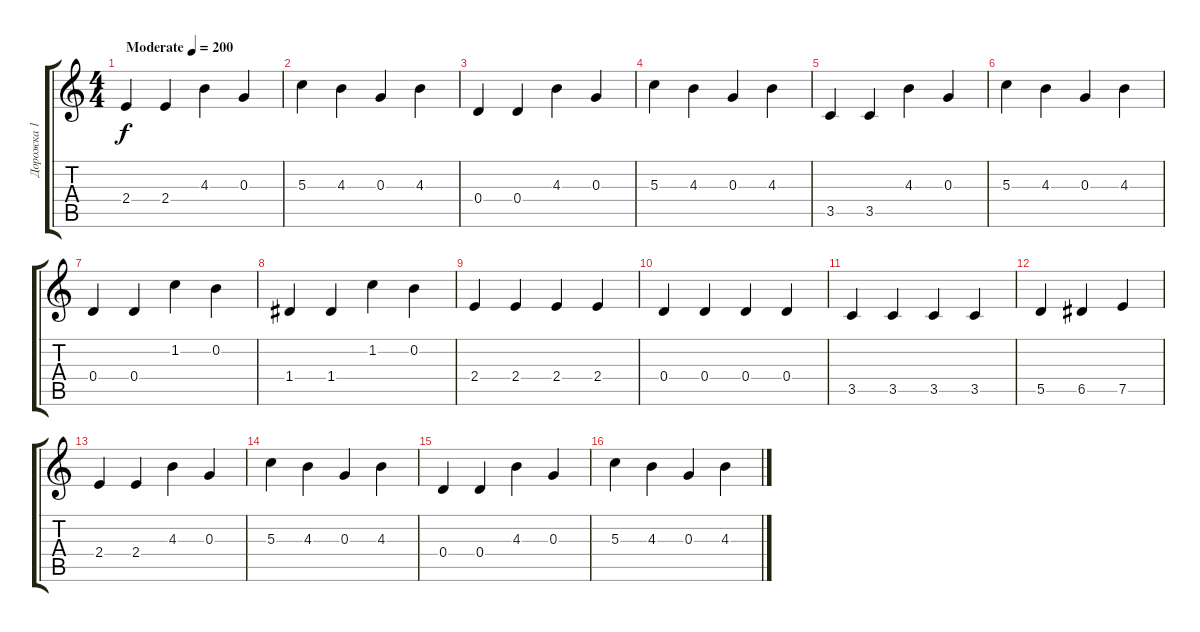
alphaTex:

\track ("Дорожка 1" "Дорожка 1") {instrument overdrivenguitar}
\staff {score tabs}
\tuning (E4 B3 G3 D3 A2 E2) {hide}
\ts (4 4)
\tempo (200 "Moderate")
\clef g2
\ks c
2.4.4{dy f instrument overdrivenguitar} 2.4.4 4.3.4 0.3.4 |
5.3.4 4.3.4 0.3.4 4.3.4 |
0.4.4 0.4.4 4.3.4 0.3.4 |
5.3.4 4.3.4 0.3.4 4.3.4 |
3.5.4 3.5.4 4.3.4 0.3.4 |
5.3.4 4.3.4 0.3.4 4.3.4 |
0.4.4 0.4.4 1.2.4 0.2.4 |
1.4.4 1.4.4 1.2.4 0.2.4 |
2.4.4 2.4.4 2.4.4 2.4.4 |
0.4.4 0.4.4 0.4.4 0.4.4 |
3.5.4 3.5.4 3.5.4 3.5.4 |
5.5.4 6.5.4 7.5.4 |
2.4.4 2.4.4 4.3.4 0.3.4 |
5.3.4 4.3.4 0.3.4 4.3.4 |
0.4.4 0.4.4 4.3.4 0.3.4 |
5.3.4 4.3.4 0.3.4 4.3.4
